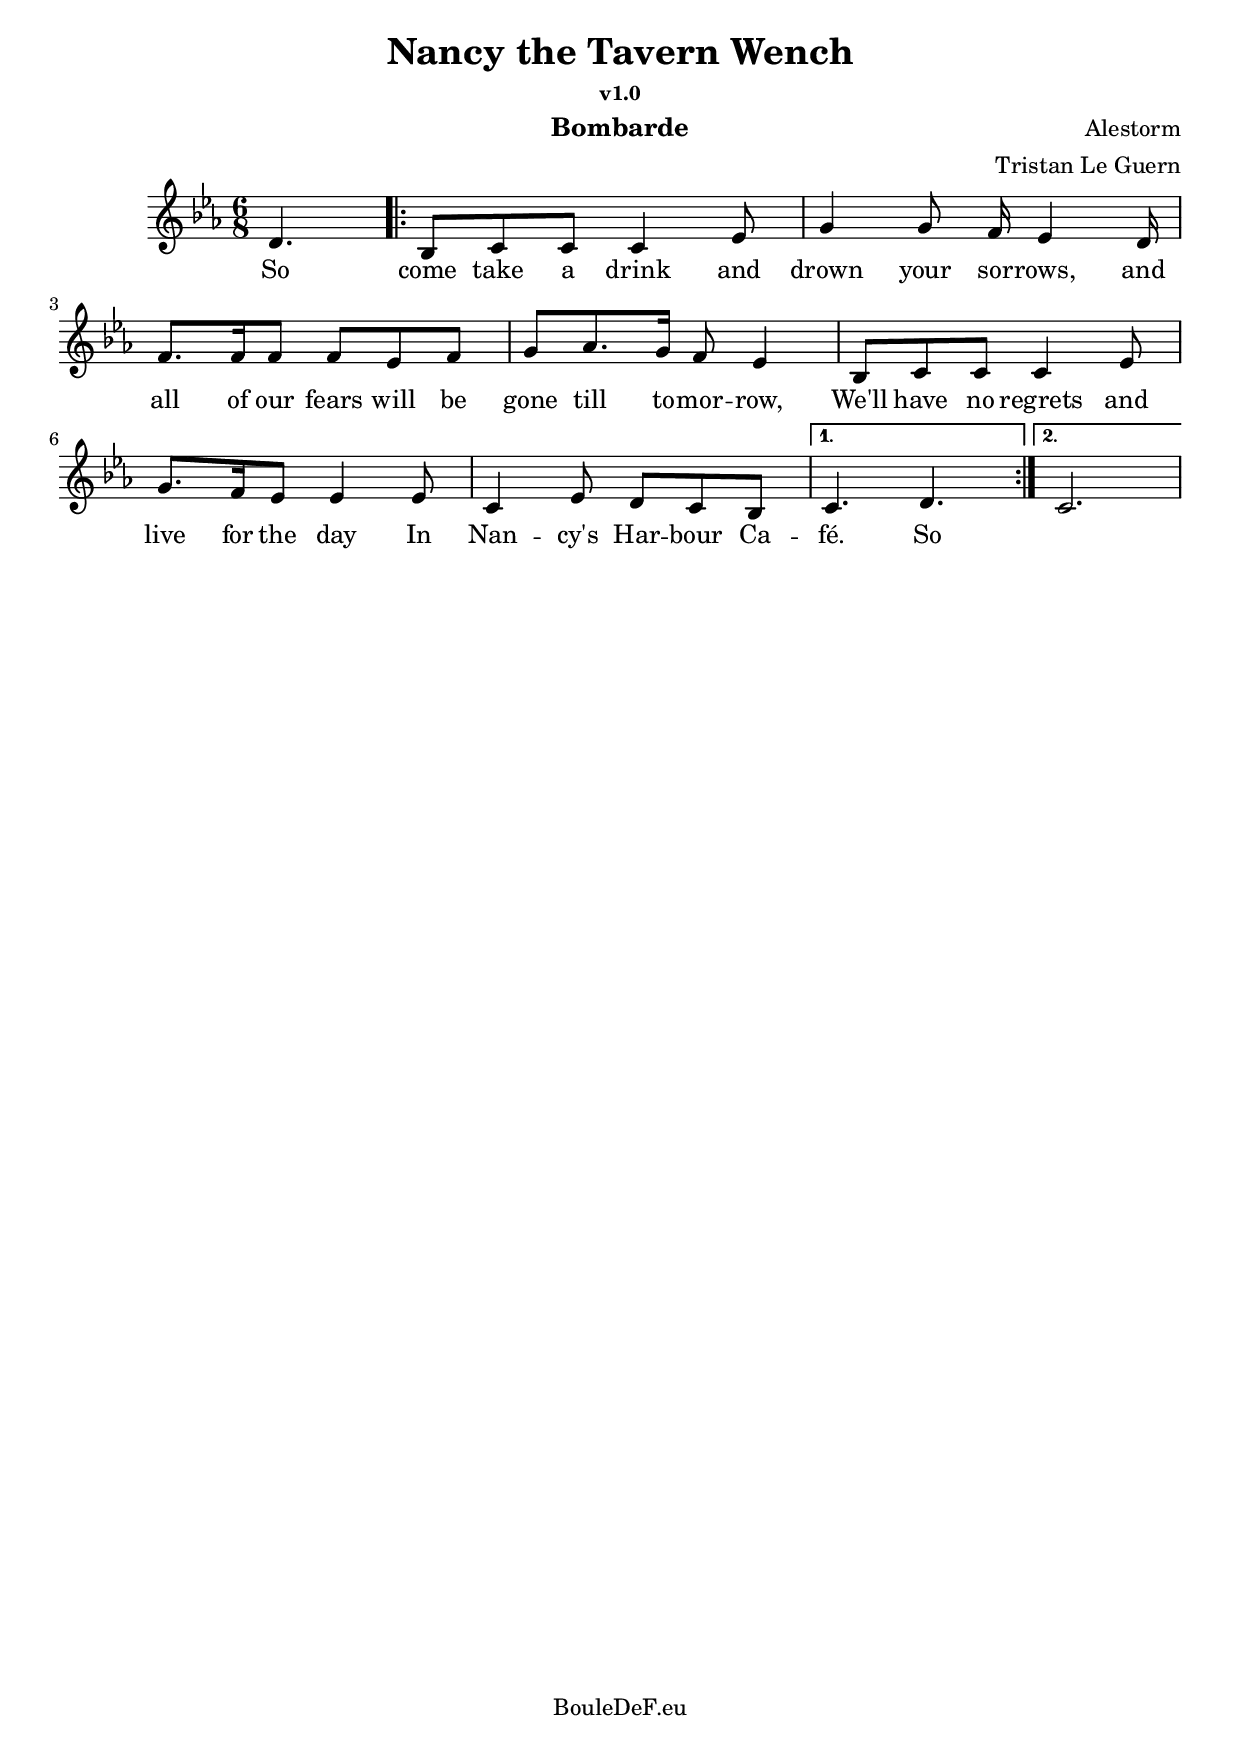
\version "2.14.2"
\include "italiano.ly"

\header {
	title = "Nancy the Tavern Wench"
	subsubtitle = "v1.0"
	composer = "Alestorm"
	arranger = "Tristan Le Guern"
	instrument = "Bombarde"
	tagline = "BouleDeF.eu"
}

\score {
	\new Staff \relative si {
		\clef treble
		\key mib \major
		\time 6/8

		\partial 4. re4.
		\repeat volta 2 {
			sib8 do do do4 mib8
			| sol4 sol8 fa16 mib4 re16
			| fa8. fa16 fa8 fa mib fa
			| sol8 lab8. sol16 fa8 mib4
			| sib8 do do do4 mib8
			| sol8. fa16 mib8 mib4 mib8
			| do4 mib8 re do sib
		}
		\alternative {
			{| do4. re}
			{| do2.}
		}
	}
	\addlyrics {
		So
		| come take a drink and
		| drown your sor -- rows, and
		| all of our fears will be
		| gone till to -- mor -- row,
		| We'll have no regrets and
		| live for the day In
		| Nan -- cy's Har -- bour Ca --
		| fé. So
	}
}
